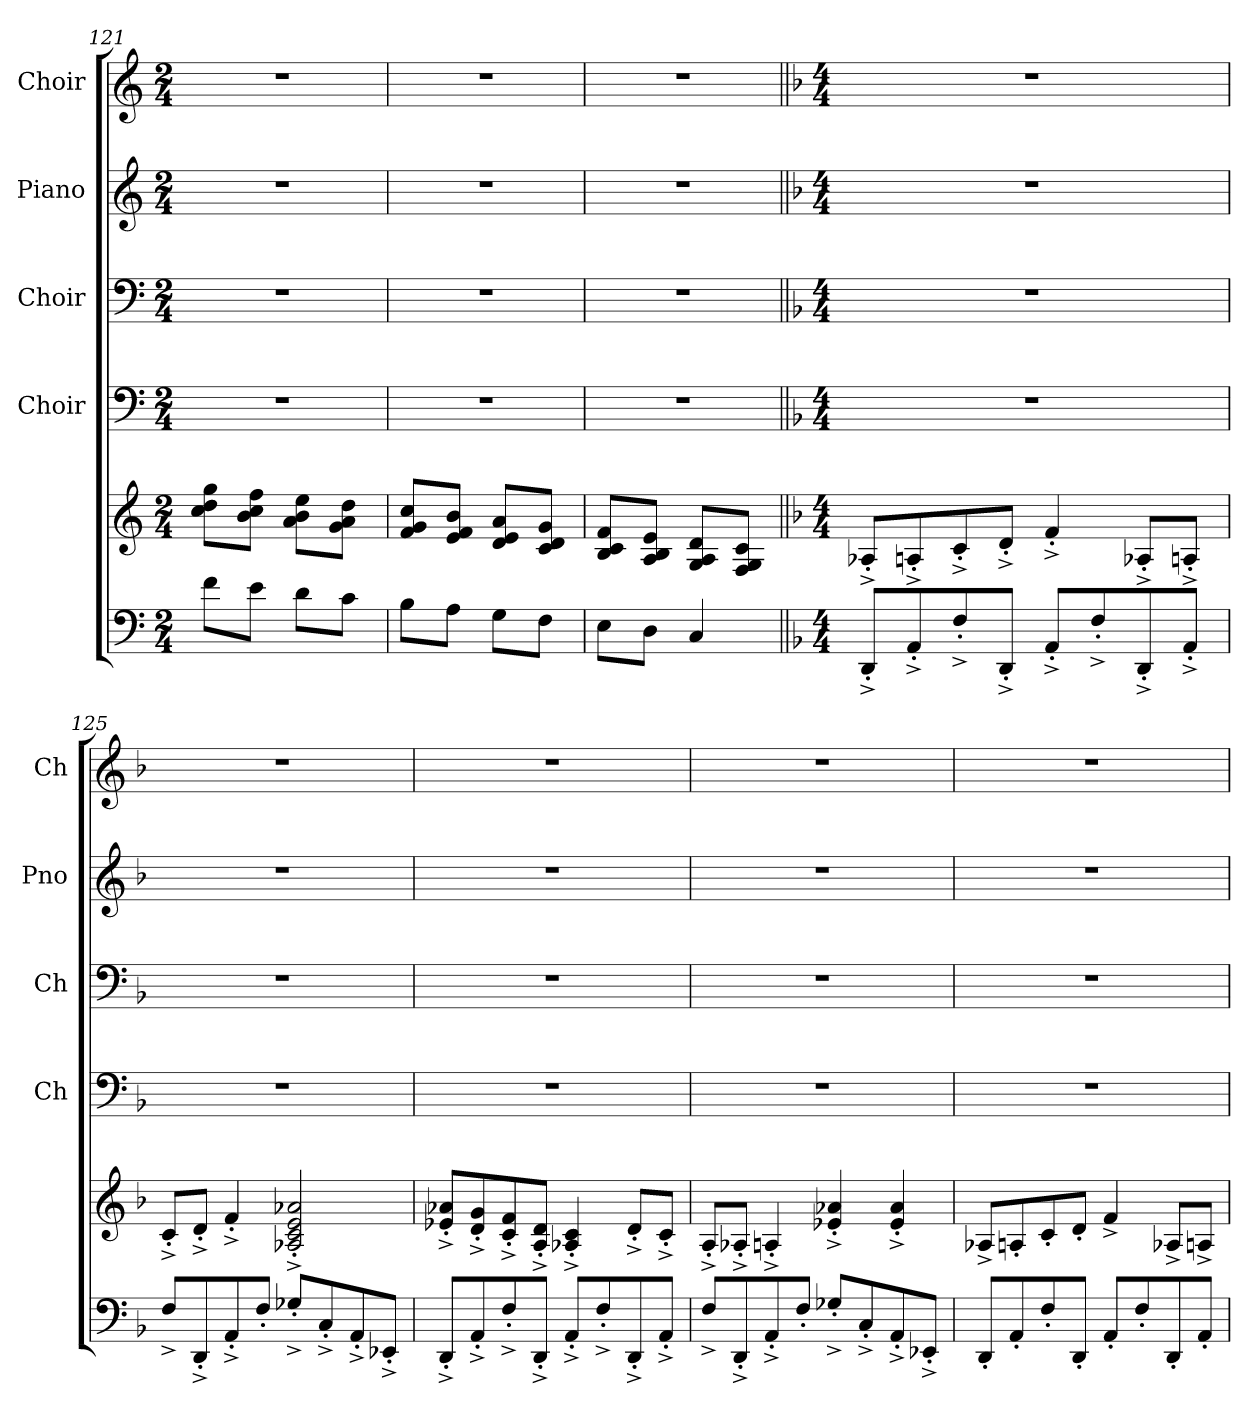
**kern	**kern	**kern	**kern	**kern	**kern
*part5	*part5	*part4	*part3	*part2	*part1
*staff6	*staff5	*staff4	*staff3	*staff2	*staff1
*	*	*I"Choir	*I"Choir	*I"Piano	*I"Choir
*	*	*I'Ch	*I'Ch	*I'Pno	*I'Ch
*clefF4	*clefG2	*clefF4	*clefF4	*clefG2	*clefG2
*k[]	*k[]	*k[]	*k[]	*k[]	*k[]
*M2/4	*M2/4	*M2/4	*M2/4	*M2/4	*M2/4
=121	=121	=121	=121	=121	=121
8fL	8cc 8dd 8ggL	2r	2r	2r	2r
8eJ	8b 8cc 8ffJ	.	.	.	.
8dL	8a 8b 8eeL	.	.	.	.
8cJ	8g 8a 8ddJ	.	.	.	.
=122	=122	=122	=122	=122	=122
8BL	8f 8g 8ccL	2r	2r	2r	2r
8AJ	8e 8f 8bJ	.	.	.	.
8GL	8d 8e 8aL	.	.	.	.
8FJ	8c 8d 8gJ	.	.	.	.
=123	=123	=123	=123	=123	=123
8EL	8B 8c 8fL	2r	2r	2r	2r
8DJ	8A 8B 8eJ	.	.	.	.
4C	8G 8A 8dL	.	.	.	.
.	8F 8G 8cJ	.	.	.	.
!!LO:LB:g=z
=124||	=124||	=124||	=124||	=124||	=124||
*k[b-]	*k[b-]	*k[b-]	*k[b-]	*k[b-]	*k[b-]
*M4/4	*M4/4	*M4/4	*M4/4	*M4/4	*M4/4
*	*	*	*	*	*MM108
8DD'^L	8A-X'^L	1r	1r	1r	1r
8AA'^	8An'^	.	.	.	.
8F'^	8c'^	.	.	.	.
8DD'^J	8d'^J	.	.	.	.
8AA'^L	4f'^	.	.	.	.
8F'^	.	.	.	.	.
8DD'^	8A-X'^L	.	.	.	.
8AA'^J	8An'^J	.	.	.	.
=125	=125	=125	=125	=125	=125
8F^L	8c'^L	1r	1r	1r	1r
8DD'^	8d'^J	.	.	.	.
8AA'^	4f'^	.	.	.	.
8F'J	.	.	.	.	.
8G-X'^L	2A-X'^ 2c'^ 2e'^ 2a-X'^	.	.	.	.
8C'^	.	.	.	.	.
8AA'^	.	.	.	.	.
8EE-X'^J	.	.	.	.	.
=126	=126	=126	=126	=126	=126
8DD'^L	8e-X'^ 8a-X'^L	1r	1r	1r	1r
8AA'^	8d'^ 8g'^	.	.	.	.
8F'^	8c'^ 8f'^	.	.	.	.
8DD'^J	8A'^ 8d'^J	.	.	.	.
8AA'^L	4A-X'^ 4c'^	.	.	.	.
8F'^	.	.	.	.	.
8DD'^	8d'^L	.	.	.	.
8AA'^J	8c'^J	.	.	.	.
=127	=127	=127	=127	=127	=127
8F^L	8A'^L	1r	1r	1r	1r
8DD'^	8A-X'^J	.	.	.	.
8AA'^	4An'^	.	.	.	.
8F'J	.	.	.	.	.
8G-X'^L	4e-X'^ 4a-X'^	.	.	.	.
8C'^	.	.	.	.	.
8AA'^	4e-'^ 4a-'^	.	.	.	.
8EE-X'^J	.	.	.	.	.
!!LO:PB:g=z
=128	=128	=128	=128	=128	=128
8DD'L	8A-X^L	1r	1r	1r	1r
8AA'	8An'	.	.	.	.
8F'	8c'	.	.	.	.
8DD'J	8d'J	.	.	.	.
8AA'L	4f^	.	.	.	.
8F'	.	.	.	.	.
8DD'	8A-X^L	.	.	.	.
8AA'J	8An^J	.	.	.	.
=	=	=	=	=	=
*-	*-	*-	*-	*-	*-
